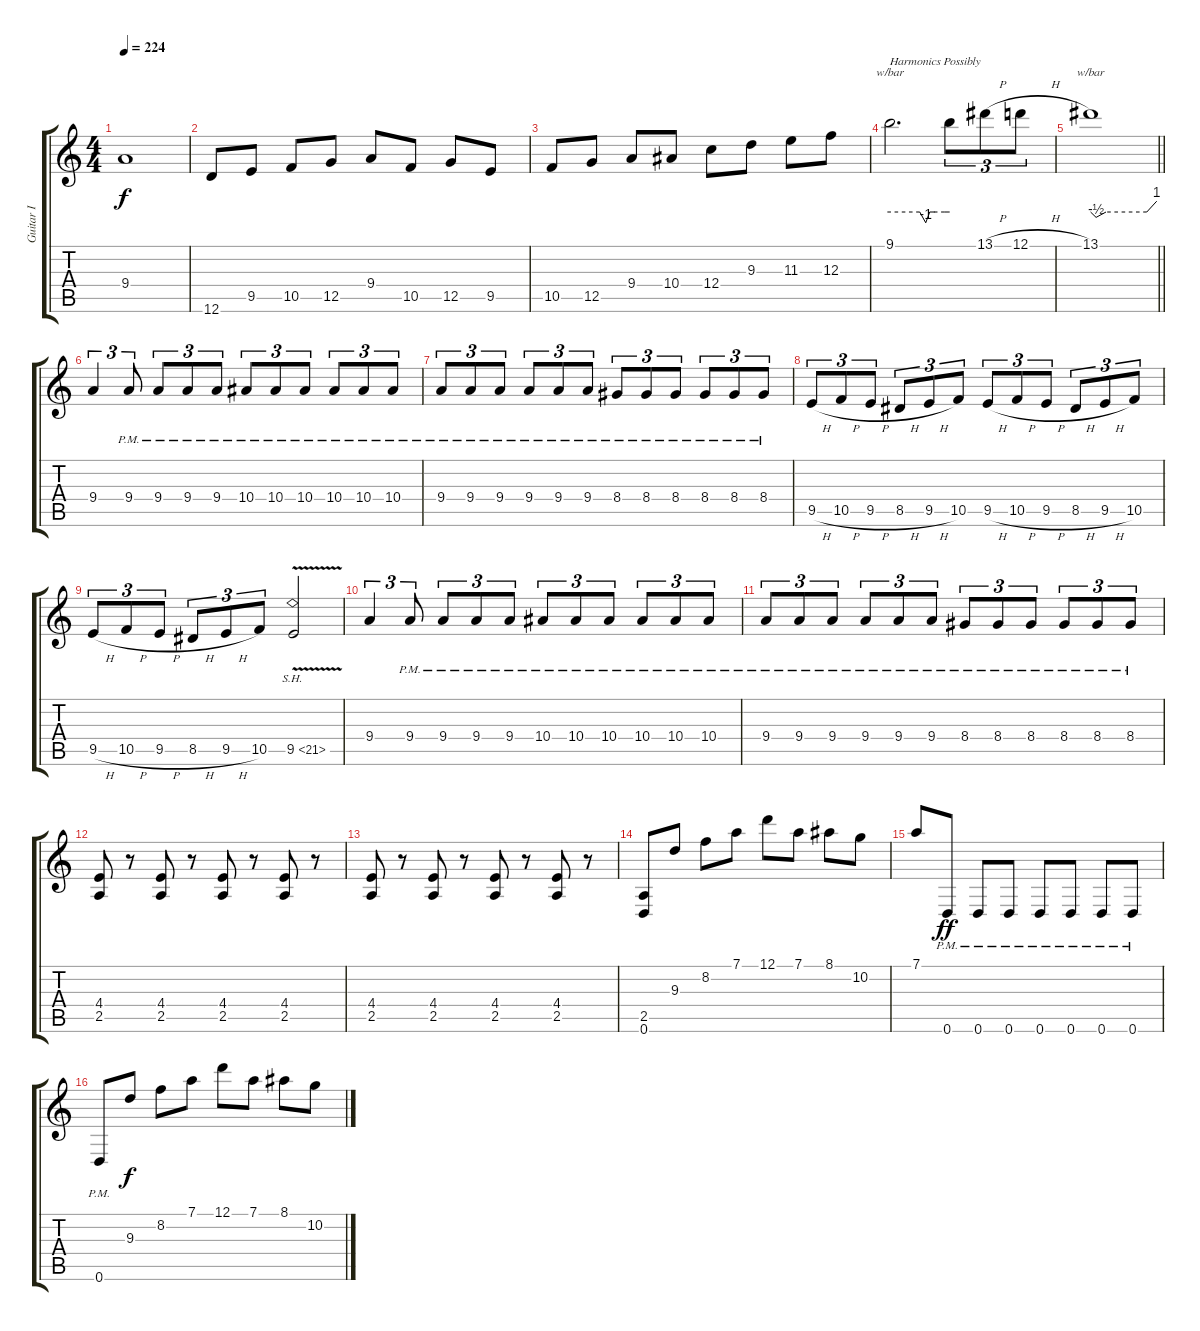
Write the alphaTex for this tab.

\track ("Guitar I" "Guitar I") {instrument overdrivenguitar}
\staff {score tabs}
\tuning (D4 A3 F3 C3 G2 D2) {hide}
\ts (4 4)
\tempo 224
\clef g2
\ks c
9.4{t}.1{dy f} |
12.6.8 9.5.8 10.5.8 12.5.8 9.4.8 10.5.8 12.5.8 9.5.8 |
10.5.8 12.5.8 9.4.8 10.4.8 12.4.8 9.3.8 11.3.8 12.3.8 |
9.1.2{d tbe (custom default 0 0 30 0 36 -4 40 0 45 0 55 0 60 0) txt "Harmonics Possibly"} 9.1{t}.8{tu (3 2)} 13.1{h}.8{tu (3 2)} 12.1{h}.8{tu (3 2)} |
\barLineRight lightlight
13.1.1{tbe (custom default 0 0 5 -2 14 0 51 0 60 4)} |
9.4.4{tu (3 2)} 9.4{pm}.8{tu (3 2)} 9.4{pm}.8{tu (3 2)} 9.4{pm}.8{tu (3 2)} 9.4{pm}.8{tu (3 2)} 10.4{pm}.8{tu (3 2)} 10.4{pm}.8{tu (3 2)} 10.4{pm}.8{tu (3 2)} 10.4{pm}.8{tu (3 2)} 10.4{pm}.8{tu (3 2)} 10.4{pm}.8{tu (3 2)} |
9.4{pm}.8{tu (3 2)} 9.4{pm}.8{tu (3 2)} 9.4{pm}.8{tu (3 2)} 9.4{pm}.8{tu (3 2)} 9.4{pm}.8{tu (3 2)} 9.4{pm}.8{tu (3 2)} 8.4{pm}.8{tu (3 2)} 8.4{pm}.8{tu (3 2)} 8.4{pm}.8{tu (3 2)} 8.4{pm}.8{tu (3 2)} 8.4{pm}.8{tu (3 2)} 8.4{pm}.8{tu (3 2)} |
9.5{h}.8{tu (3 2)} 10.5{h}.8{tu (3 2)} 9.5{h}.8{tu (3 2)} 8.5{h}.8{tu (3 2)} 9.5{h}.8{tu (3 2)} 10.5.8{tu (3 2)} 9.5{h}.8{tu (3 2)} 10.5{h}.8{tu (3 2)} 9.5{h}.8{tu (3 2)} 8.5{h}.8{tu (3 2)} 9.5{h}.8{tu (3 2)} 10.5.8{tu (3 2)} |
9.5{h}.8{tu (3 2)} 10.5{h}.8{tu (3 2)} 9.5{h}.8{tu (3 2)} 8.5{h}.8{tu (3 2)} 9.5{h}.8{tu (3 2)} 10.5.8{tu (3 2)} 9.5{sh 12 v}.2 |
9.4.4{tu (3 2)} 9.4{pm}.8{tu (3 2)} 9.4{pm}.8{tu (3 2)} 9.4{pm}.8{tu (3 2)} 9.4{pm}.8{tu (3 2)} 10.4{pm}.8{tu (3 2)} 10.4{pm}.8{tu (3 2)} 10.4{pm}.8{tu (3 2)} 10.4{pm}.8{tu (3 2)} 10.4{pm}.8{tu (3 2)} 10.4{pm}.8{tu (3 2)} |
9.4{pm}.8{tu (3 2)} 9.4{pm}.8{tu (3 2)} 9.4{pm}.8{tu (3 2)} 9.4{pm}.8{tu (3 2)} 9.4{pm}.8{tu (3 2)} 9.4{pm}.8{tu (3 2)} 8.4{pm}.8{tu (3 2)} 8.4{pm}.8{tu (3 2)} 8.4{pm}.8{tu (3 2)} 8.4{pm}.8{tu (3 2)} 8.4{pm}.8{tu (3 2)} 8.4{pm}.8{tu (3 2)} |
(4.4 2.5).8 r.8 (4.4 2.5).8 r.8 (4.4 2.5).8 r.8 (4.4 2.5).8 r.8 |
(4.4 2.5).8 r.8 (4.4 2.5).8 r.8 (4.4 2.5).8 r.8 (4.4 2.5).8 r.8 |
(2.5 0.6).8 9.3.8 8.2.8 7.1.8 12.1.8 7.1.8 8.1.8 10.2.8 |
7.1.8 0.6{pm}.8{dy ff} 0.6{pm}.8 0.6{pm}.8 0.6{pm}.8 0.6{pm}.8 0.6{pm}.8 0.6{pm}.8 |
0.6{pm}.8 9.3.8{dy f} 8.2.8 7.1.8 12.1.8 7.1.8 8.1.8 10.2.8
